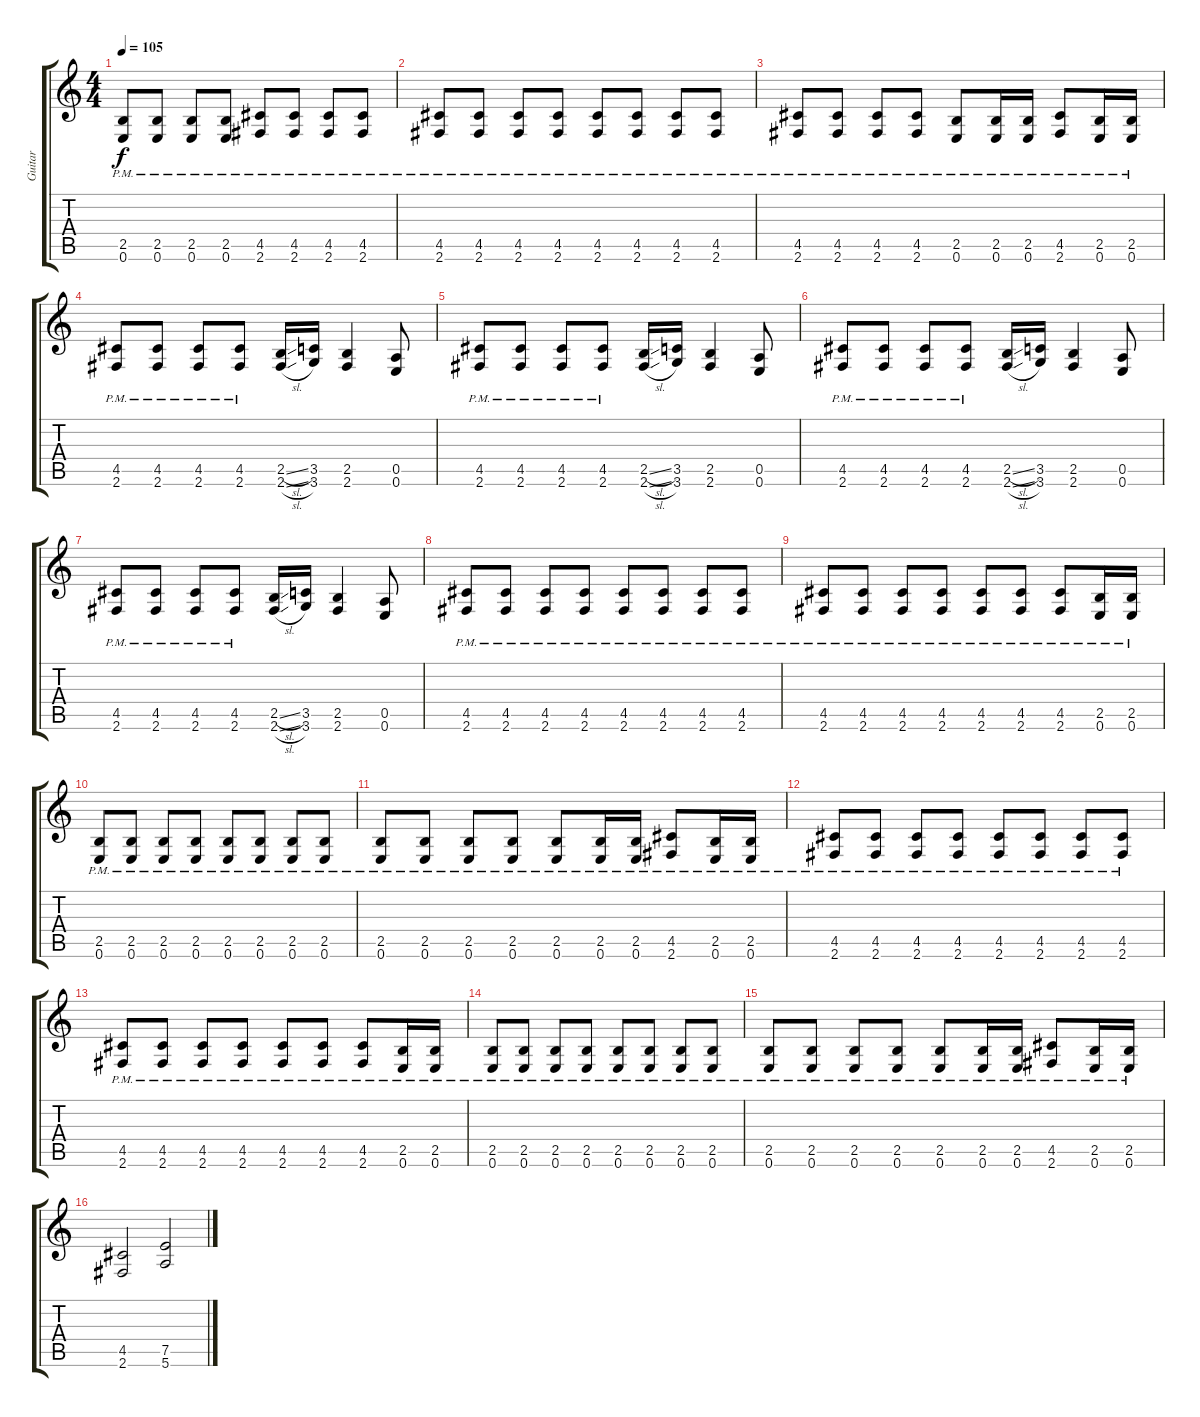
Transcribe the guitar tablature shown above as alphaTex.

\track ("Guitar" "Guitar") {instrument overdrivenguitar}
\staff {score tabs}
\tuning (E4 B3 G3 D3 A2 E2) {hide}
\ts (4 4)
\tempo 105
\clef g2
\ks c
(2.5{pm} 0.6{pm}).8{dy f} (2.5{pm} 0.6{pm}).8 (2.5{pm} 0.6{pm}).8 (2.5{pm} 0.6{pm}).8 (4.5{pm} 2.6{pm}).8 (4.5{pm} 2.6{pm}).8 (4.5{pm} 2.6{pm}).8 (4.5{pm} 2.6{pm}).8 |
(4.5{pm} 2.6{pm}).8 (4.5{pm} 2.6{pm}).8 (4.5{pm} 2.6{pm}).8 (4.5{pm} 2.6{pm}).8 (4.5{pm} 2.6{pm}).8 (4.5{pm} 2.6{pm}).8 (4.5{pm} 2.6{pm}).8 (4.5{pm} 2.6{pm}).8 |
(4.5{pm} 2.6{pm}).8 (4.5{pm} 2.6{pm}).8 (4.5{pm} 2.6{pm}).8 (4.5{pm} 2.6{pm}).8 (2.5{pm} 0.6{pm}).8 (2.5{pm} 0.6{pm}).16 (2.5{pm} 0.6{pm}).16 (4.5{pm} 2.6{pm}).8 (2.5{pm} 0.6{pm}).16 (2.5{pm} 0.6{pm}).16 |
(4.5{pm} 2.6{pm}).8 (4.5{pm} 2.6{pm}).8 (4.5{pm} 2.6{pm}).8 (4.5{pm} 2.6{pm}).8 (2.5{sl} 2.6{sl}).16 (3.5 3.6).16 (2.5 2.6).4 (0.5 0.6).8 |
(4.5{pm} 2.6{pm}).8 (4.5{pm} 2.6{pm}).8 (4.5{pm} 2.6{pm}).8 (4.5{pm} 2.6{pm}).8 (2.5{sl} 2.6{sl}).16 (3.5 3.6).16 (2.5 2.6).4 (0.5 0.6).8 |
(4.5{pm} 2.6{pm}).8 (4.5{pm} 2.6{pm}).8 (4.5{pm} 2.6{pm}).8 (4.5{pm} 2.6{pm}).8 (2.5{sl} 2.6{sl}).16 (3.5 3.6).16 (2.5 2.6).4 (0.5 0.6).8 |
(4.5{pm} 2.6{pm}).8 (4.5{pm} 2.6{pm}).8 (4.5{pm} 2.6{pm}).8 (4.5{pm} 2.6{pm}).8 (2.5{sl} 2.6{sl}).16 (3.5 3.6).16 (2.5 2.6).4 (0.5 0.6).8 |
(4.5{pm} 2.6{pm}).8 (4.5{pm} 2.6{pm}).8 (4.5{pm} 2.6{pm}).8 (4.5{pm} 2.6{pm}).8 (4.5{pm} 2.6{pm}).8 (4.5{pm} 2.6{pm}).8 (4.5{pm} 2.6{pm}).8 (4.5{pm} 2.6{pm}).8 |
(4.5{pm} 2.6{pm}).8 (4.5{pm} 2.6{pm}).8 (4.5{pm} 2.6{pm}).8 (4.5{pm} 2.6{pm}).8 (4.5{pm} 2.6{pm}).8 (4.5{pm} 2.6{pm}).8 (4.5{pm} 2.6{pm}).8 (2.5{pm} 0.6{pm}).16 (2.5 0.6{pm}).16 |
(2.5{pm} 0.6{pm}).8 (2.5{pm} 0.6{pm}).8 (2.5{pm} 0.6{pm}).8 (2.5{pm} 0.6{pm}).8 (2.5{pm} 0.6{pm}).8 (2.5{pm} 0.6{pm}).8 (2.5{pm} 0.6{pm}).8 (2.5{pm} 0.6{pm}).8 |
(2.5{pm} 0.6{pm}).8 (2.5{pm} 0.6{pm}).8 (2.5{pm} 0.6{pm}).8 (2.5{pm} 0.6{pm}).8 (2.5{pm} 0.6{pm}).8 (2.5 0.6{pm}).16 (2.5{pm} 0.6{pm}).16 (4.5{pm} 2.6{pm}).8 (2.5{pm} 0.6{pm}).16 (2.5{pm} 0.6{pm}).16 |
(4.5{pm} 2.6{pm}).8 (4.5{pm} 2.6{pm}).8 (4.5{pm} 2.6{pm}).8 (4.5{pm} 2.6{pm}).8 (4.5{pm} 2.6{pm}).8 (4.5{pm} 2.6{pm}).8 (4.5{pm} 2.6{pm}).8 (4.5{pm} 2.6{pm}).8 |
(4.5{pm} 2.6{pm}).8 (4.5{pm} 2.6{pm}).8 (4.5{pm} 2.6{pm}).8 (4.5{pm} 2.6{pm}).8 (4.5{pm} 2.6{pm}).8 (4.5{pm} 2.6{pm}).8 (4.5{pm} 2.6{pm}).8 (2.5{pm} 0.6{pm}).16 (2.5 0.6{pm}).16 |
(2.5{pm} 0.6{pm}).8 (2.5{pm} 0.6{pm}).8 (2.5{pm} 0.6{pm}).8 (2.5{pm} 0.6{pm}).8 (2.5{pm} 0.6{pm}).8 (2.5{pm} 0.6{pm}).8 (2.5{pm} 0.6{pm}).8 (2.5{pm} 0.6{pm}).8 |
(2.5{pm} 0.6{pm}).8 (2.5{pm} 0.6{pm}).8 (2.5{pm} 0.6{pm}).8 (2.5{pm} 0.6{pm}).8 (2.5{pm} 0.6{pm}).8 (2.5 0.6{pm}).16 (2.5{pm} 0.6{pm}).16 (4.5{pm} 2.6{pm}).8 (2.5{pm} 0.6{pm}).16 (2.5{pm} 0.6{pm}).16 |
(4.5 2.6).2 (7.5 5.6).2
